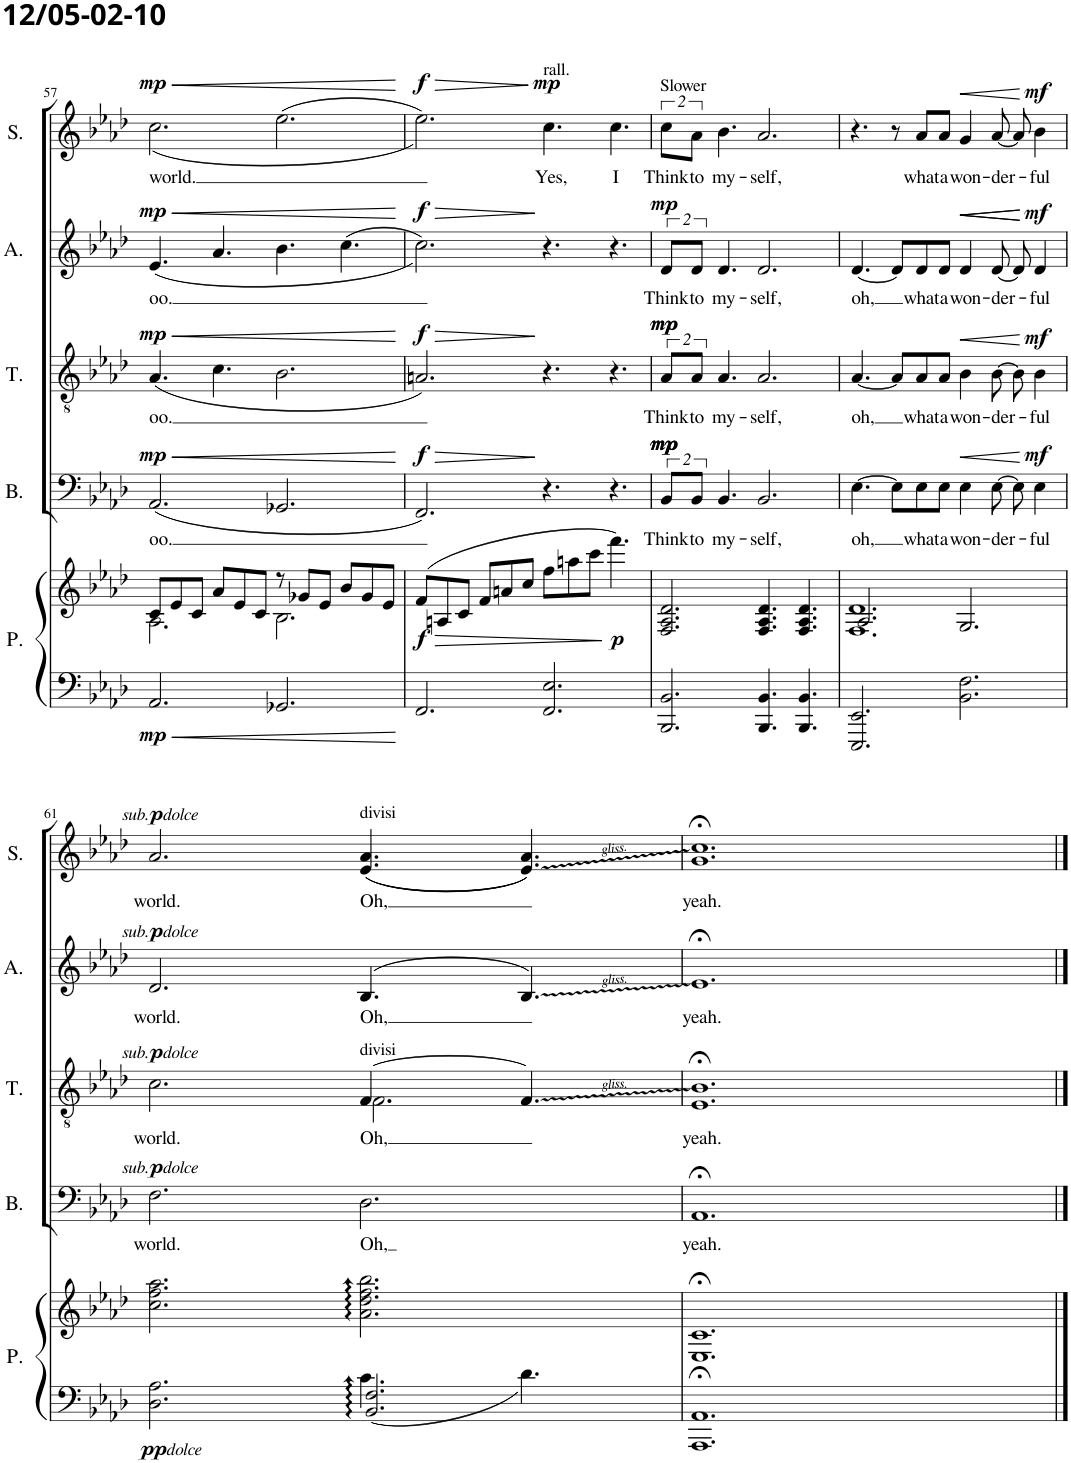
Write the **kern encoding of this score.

**kern	**kern	**dynam	**kern	**text	**dynam	**kern	**text	**dynam	**kern	**text	**dynam	**kern	**text	**dynam
*part5	*part5	*part5	*part4	*part4	*part4	*part3	*part3	*part3	*part2	*part2	*part2	*part1	*part1	*part1
*staff6	*staff5	*staff5/6	*staff4	*staff4	*staff4	*staff3	*staff3	*staff3	*staff2	*staff2	*staff2	*staff1	*staff1	*staff1
*I"Piano	*	*	*I"Bas	*	*	*I"Tenor	*	*	*I"Alt	*	*	*I"Sopraan	*	*
*I'P.	*	*	*I'B.	*	*	*I'T.	*	*	*I'A.	*	*	*I'S.	*	*
!!LO:PB:g=z
*clefF4	*clefG2	*	*clefF4	*	*	*clefGv2	*	*	*clefG2	*	*	*clefG2	*	*
*k[b-e-a-d-]	*k[b-e-a-d-]	*	*k[b-e-a-d-]	*	*	*k[b-e-a-d-]	*	*	*k[b-e-a-d-]	*	*	*k[b-e-a-d-]	*	*
*M12/8	*M12/8	*	*M12/8	*	*	*M12/8	*	*	*M12/8	*	*	*M12/8	*	*
=57	=57	=57	=57	=57	=57	=57	=57	=57	=57	=57	=57	=57	=57	=57
*	*^	*	*	*	*	*	*	*	*	*	*	*	*	*
!	!	!	!LO:DY:b=2	!	!LO:LY:b	!LO:HP:b	!	!LO:LY:b	!LO:HP:b	!	!LO:LY:b	!LO:HP:b	!	!LO:LY:b	!LO:HP:b
!	!	!	!	!	!	!LO:DY:n=1:a	!	!	!LO:DY:n=1:a	!	!	!LO:DY:n=1:a	!	!	!LO:DY:n=1:a
2.AA-/	8c/L	2.A-\	mp	(2.AA-/	oo.	< mp	(<4.A-/	oo.	< mp	(<4.e-/	oo.	< mp	(<2.cc\	world.	< mp
.	8e-/	.	.	.	.	.	.	.	.	.	.	.	.	.	.
.	8c/J	.	.	.	.	.	.	.	.	.	.	.	.	.	.
.	8a-/L	.	.	.	.	.	4.c\	.	.	4.a-/	.	.	.	.	.
.	8e-/	.	.	.	.	.	.	.	.	.	.	.	.	.	.
.	8c/J	.	.	.	.	.	.	.	.	.	.	.	.	.	.
2.GG-X/	8r	2.B-\	.	2.GG-X/	.	.	2.B-\	.	.	4.b-\	.	.	(2.ee-\	.	.
.	8g-X/L	.	.	.	.	.	.	.	.	.	.	.	.	.	.
.	8e-/J	.	.	.	.	.	.	.	.	.	.	.	.	.	.
.	8b-/L	.	.	.	.	.	.	.	.	(4.cc\	.	.	.	.	.
.	8g-/	.	.	.	.	.	.	.	.	.	.	.	.	.	.
.	8e-/J	.	.	.	.	.	.	.	.	.	.	.	.	.	.
*	*v	*v	*	*	*	*	*	*	*	*	*	*	*	*	*
.	.	.	.	.	[	.	.	[	.	.	[	.	.	[
=58	=58	=58	=58	=58	=58	=58	=58	=58	=58	=58	=58	=58	=58	=58
!	!	!LO:HP:b	!	!	!LO:HP:b	!	!	!LO:HP:b	!	!	!LO:HP:b	!	!	!LO:HP:b
!	!	!LO:DY:n=1:b	!	!	!LO:DY:n=1:a	!	!	!LO:DY:n=1:a	!	!	!LO:DY:n=1:a	!	!	!LO:DY:n=1:a
2.FF/	(8f/L	> f	2.FF/)	.	> f	2.An/)	.	> f	2.cc\))	.	> f	2.ee-\))	.	> f
.	8An/	.	.	.	.	.	.	.	.	.	.	.	.	.
.	8c/J	.	.	.	.	.	.	.	.	.	.	.	.	.
.	8f/L	.	.	.	.	.	.	.	.	.	.	.	.	.
.	8an/	.	.	.	.	.	.	.	.	.	.	.	.	.
.	8cc/J	.	.	.	.	.	.	.	.	.	.	.	.	.
!	!	!	!	!	!	!	!	!	!	!	!	!LO:TX:a:t=rall.	!	!
!	!	!	!	!	!	!	!	!	!	!	!	!	!LO:LY:b	!LO:DY:n=2:a
2.FF/ 2.E-/	8ff\L	.	4.r	.	]	4.r	.	]	4.r	.	]	4.cc\	Yes,	] mp
.	8aan\	.	.	.	.	.	.	.	.	.	.	.	.	.
.	8ccc\J	.	.	.	.	.	.	.	.	.	.	.	.	.
!	!	!LO:DY:n=2:b	!	!	!	!	!	!	!	!	!	!	!LO:LY:b	!
.	4.fff\)	] p	4.r	.	.	4.r	.	.	4.r	.	.	4.cc\	I	.
=59	=59	=59	=59	=59	=59	=59	=59	=59	=59	=59	=59	=59	=59	=59
!	!	!	!	!	!	!	!	!	!	!	!	!LO:TX:a:t=Slower	!	!
!	!	!	!	!LO:LY:b	!LO:DY:a	!	!LO:LY:b	!	!	!LO:LY:b	!	!	!LO:LY:b	!
!	!	!	!	!	!LO:DY:n=1:a	!	!	!	!	!	!	!	!	!
!	!	!	!	!	!LO:DY:n=2:a	!	!	!LO:DY:a	!	!	!	!	!	!
!	!	!	!	!	!	!	!	!LO:DY:n=1:a	!	!	!LO:DY:a	!	!	!
2.BBB-/ 2.BB-/	2.F/ 2.A-/ 2.d-/	.	16%3BB-/L	Think	mp mp mp	16%3A-/L	Think	mp mp	16%3d-/L	Think	mp	16%3cc\L	Think	.
!	!	!	!	!LO:LY:b	!	!	!LO:LY:b	!	!	!LO:LY:b	!	!	!LO:LY:b	!
.	.	.	16%3BB-/J	to	.	16%3A-/J	to	.	16%3d-/J	to	.	16%3a-\J	to	.
!	!	!	!	!LO:LY:b	!	!	!LO:LY:b	!	!	!LO:LY:b	!	!	!LO:LY:b	!
.	.	.	4.BB-/	my-	.	4.A-/	my-	.	4.d-/	my-	.	4.b-\	my-	.
!	!	!	!	!LO:LY:b	!	!	!LO:LY:b	!	!	!LO:LY:b	!	!	!LO:LY:b	!
4.BBB-/ 4.BB-/	4.F/ 4.A-/ 4.d-/	.	2.BB-/	-self,	.	2.A-/	-self,	.	2.d-/	-self,	.	2.a-/	-self,	.
4.BBB-/ 4.BB-/	4.F/ 4.A-/ 4.d-/	.	.	.	.	.	.	.	.	.	.	.	.	.
=60	=60	=60	=60	=60	=60	=60	=60	=60	=60	=60	=60	=60	=60	=60
*	*^	*	*	*	*	*	*	*	*	*	*	*	*	*
!	!	!	!	!	!LO:LY:b	!	!	!LO:LY:b	!	!	!LO:LY:b	!	!	!	!
2.EEE-/ 2.EE-/	2.A-/	1.F 1.d-	.	[4.E-\	oh,	.	[4.A-/	oh,	.	[4.d-/	oh,	.	4.r	.	.
.	.	.	.	8E-\L]	.	.	8A-/L]	.	.	8d-/L]	.	.	8r	.	.
!	!	!	!	!	!LO:LY:b	!	!	!LO:LY:b	!	!	!LO:LY:b	!	!	!LO:LY:b	!
.	.	.	.	8E-\	what	.	8A-/	what	.	8d-/	what	.	8a-/L	what	.
!	!	!	!	!	!LO:LY:b	!	!	!LO:LY:b	!	!	!LO:LY:b	!	!	!LO:LY:b	!
.	.	.	.	8E-\J	a	.	8A-/J	a	.	8d-/J	a	.	8a-/J	a	.
!	!	!	!	!	!LO:LY:b	!LO:HP:b	!	!LO:LY:b	!LO:HP:b	!	!LO:LY:b	!LO:HP:b	!	!LO:LY:b	!LO:HP:b
2.BB-\ 2.F\	2.G/	.	.	4E-\	won-	<	4B-\	won-	<	4d-/	won-	<	4g/	won-	<
!	!	!	!	!	!LO:LY:b	!	!	!LO:LY:b	!	!	!LO:LY:b	!LO:HP:b	!	!LO:LY:b	!
.	.	.	.	[8E-\	-der-	.	[8B-\	-der-	.	[8d-/	-der-	<	[8a-/	-der-	.
.	.	.	.	8E-\]	.	.	8B-\]	.	.	8d-/]	.	.	8a-/]	.	.
!	!	!	!	!	!LO:LY:b	!LO:DY:n=1:a	!	!LO:LY:b	!LO:DY:n=1:a	!	!LO:LY:b	!LO:DY:n=1:a	!	!LO:LY:b	!LO:DY:n=1:a
.	.	.	.	4E-\	-ful	[ mf	4B-\	-ful	[ mf	4d-/	-ful	[ [ mf	4b-\	-ful	[ mf
*	*v	*v	*	*	*	*	*	*	*	*	*	*	*	*	*
!!LO:LB:g=z
=61	=61	=61	=61	=61	=61	=61	=61	=61	=61	=61	=61	=61	=61	=61
*^	*	*	*	*	*	*	*	*	*	*	*	*	*	*
!	!	!	!LO:DY:b=2	!	!LO:LY:b	!	!	!LO:LY:b	!	!	!LO:LY:b	!	!	!LO:LY:b	!
*	*	*	*	*	*	*	*^	*	*	*	*	*	*	*	*
!	!	!	!LO:DY:n=1:b=2	!	!	!LO:DY:a	!	!	!	!	!	!	!	!	!	!
!	!	!	!	!	!	!LO:DY:n=1:a	!	!	!	!	!	!	!	!	!	!
!	!	!	!	!	!	!LO:DY:n=2:a	!	!	!	!LO:DY:a	!	!	!	!	!	!
!	!	!	!	!	!	!	!	!	!	!LO:DY:n=1:a	!	!	!	!	!	!
!	!	!	!	!	!	!	!	!	!	!LO:DY:n=2:a	!	!	!LO:DY:a	!	!	!
!	!	!	!	!	!	!	!	!	!	!	!	!	!LO:DY:n=1:a	!	!	!
!	!	!	!	!	!	!	!	!	!	!	!	!	!LO:DY:n=2:a	!	!	!LO:DY:a
!	!	!	!	!	!	!	!	!	!	!	!	!	!	!	!	!LO:DY:n=1:a
!	!	!	!	!	!	!	!	!	!	!	!	!	!	!	!	!LO:DY:n=2:a
2.D-\ 2.A-\	2.ryy	2.cc\ 2.ff\ 2.aa-\	pp other-dynamics	2.F\	world.	other-dynamics p other-dynamics	2.c\	2.ryy	-world.	other-dynamics p other-dynamics	2.d-/	world.	other-dynamics p other-dynamics	2.a-/	world.	other-dynamics p other-dynamics
!	!	!	!	!	!	!	!	!	!	!	!	!	!	!LO:TX:a:t=divisi	!	!
!	!	!	!	!	!	!	!LO:TX:a:t=divisi	!	!	!	!	!	!	!	!	!
!	!	!	!	!	!LO:LY:b	!	!	!	!LO:LY:b	!	!	!LO:LY:b	!	!	!LO:LY:b	!
2.BB-/: 2.F/:	4.c\	2.a-\ 2.dd-\ 2.ff\ 2.bb-\	.	2.D-\	Oh,	.	[4.F/	2.F\	Oh,	.	(>4.B-/	Oh,	.	((4.e-/ 4.a-/	Oh,	.
.	4.d-\	.	.	.	.	.	4.F/]	.	.	.	4.B-/)	.	.	4.e-/ 4.a-/))	.	.
*	*	*	*	*	*	*	*v	*v	*	*	*	*	*	*	*	*
=62	=62	=62	=62	=62	=62	=62	=62	=62	=62	=62	=62	=62	=62	=62	=62
!	!	!	!	!	!LO:LY:b	!	!	!LO:LY:b	!	!	!LO:LY:b	!	!	!LO:LY:b	!
*v	*v	*	*	*	*	*	*	*	*	*	*	*	*	*	*
1.AAA-;< 1.AA-;<	1.E-;< 1.c;<	.	1.AA-;<	yeah.	.	1.E-;< 1.B-;<	yeah.	.	1.e-;<	yeah.	.	1.g;< 1.cc;<	yeah.	.
==	==	==	==	==	==	==	==	==	==	==	==	==	==	==
*-	*-	*-	*-	*-	*-	*-	*-	*-	*-	*-	*-	*-	*-	*-
